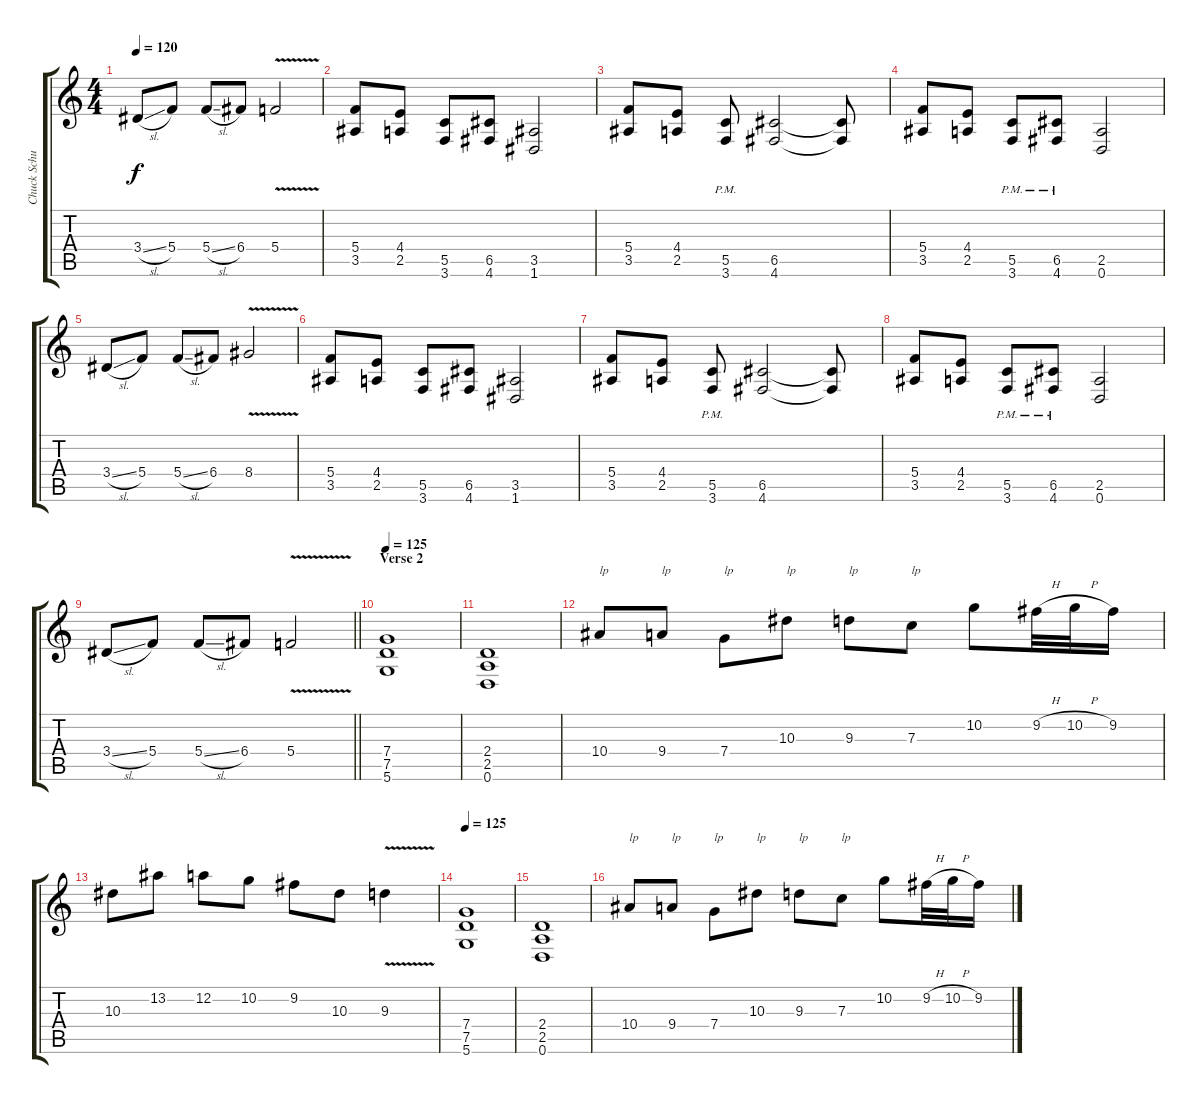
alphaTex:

\track ("Chuck Schuldiner" "Chuck Schu") {instrument distortionguitar}
\staff {score tabs}
\tuning (D4 A3 F3 C3 G2 D2) {hide}
\ts (4 4)
\tempo 120
\clef g2
\ks c
3.4{sl}.8{dy f} 5.4.8 5.4{sl}.8 6.4.8 5.4{v}.2 |
(5.4 3.5).8{instrument distortionguitar} (4.4 2.5).8 (5.5 3.6).8 (6.5 4.6).8 (3.5 1.6).2 |
(5.4 3.5).8 (4.4 2.5).8 (5.5{pm} 3.6{pm}).8 (6.5 4.6).2 (6.5{t} 4.6{t}).8 |
(5.4 3.5).8 (4.4 2.5).8 (5.5{pm} 3.6{pm}).8 (6.5{pm} 4.6{pm}).8 (2.5 0.6).2 |
3.4{sl}.8 5.4.8 5.4{sl}.8 6.4.8 8.4{v}.2 |
(5.4 3.5).8{instrument distortionguitar} (4.4 2.5).8 (5.5 3.6).8 (6.5 4.6).8 (3.5 1.6).2 |
(5.4 3.5).8 (4.4 2.5).8 (5.5{pm} 3.6{pm}).8 (6.5 4.6).2 (6.5{t} 4.6{t}).8 |
(5.4 3.5).8 (4.4 2.5).8 (5.5{pm} 3.6{pm}).8 (6.5{pm} 4.6{pm}).8 (2.5 0.6).2 |
\barLineRight lightlight
3.4{sl}.8 5.4.8 5.4{sl}.8 6.4.8 5.4{v}.2 |
\section ("" "Verse 2")
\tempo 125
(7.4 7.5 5.6).1 |
(2.4 2.5 0.6).1 |
10.4.8{txt "lp"} 9.4.8{txt "lp"} 7.4.8{txt "lp"} 10.3.8{txt "lp"} 9.3.8{txt "lp"} 7.3.8{txt "lp"} 10.2.8 9.2{h}.32 10.2{h}.32 9.2.16 |
10.3.8 13.2.8 12.2.8 10.2.8 9.2.8 10.3.8 9.3{v}.4 |
\tempo 125
(7.4 7.5 5.6).1 |
(2.4 2.5 0.6).1 |
10.4.8{txt "lp"} 9.4.8{txt "lp"} 7.4.8{txt "lp"} 10.3.8{txt "lp"} 9.3.8{txt "lp"} 7.3.8{txt "lp"} 10.2.8 9.2{h}.32 10.2{h}.32 9.2.16
